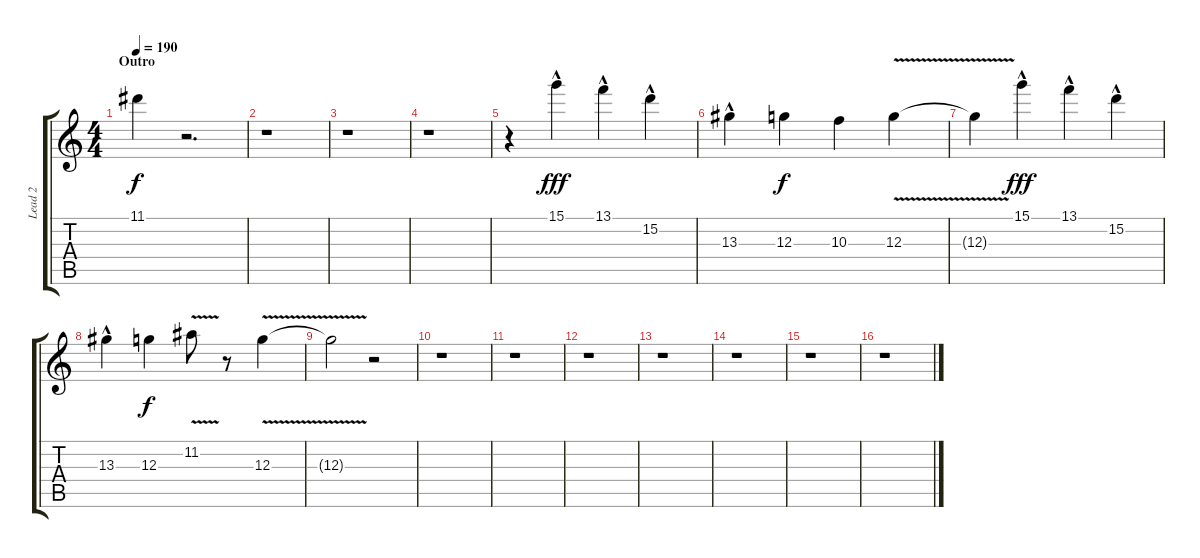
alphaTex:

\track ("Lead 2" "Lead 2") {instrument distortionguitar}
\staff {score tabs}
\tuning (E4 B3 G3 D3 A2 E2) {hide}
\ts (4 4)
\section ("" "Outro")
\tempo 190
\clef g2
\ks c
11.1{t}.4{dy f} r.2{d} |
r.1 |
r.1 |
r.1 |
r.4 15.1{hac}.4{dy fff} 13.1{hac}.4 15.2{hac}.4 |
13.3{hac}.4 12.3.4{dy f} 10.3.4 12.3{v}.4 |
12.3{t}.4 15.1{hac}.4{dy fff} 13.1{hac}.4 15.2{hac}.4 |
13.3{hac}.4 12.3.4{dy f} 11.2{v}.8 r.8 12.3{v}.4 |
12.3{t}.2 r.2 |
r.1 |
r.1 |
r.1 |
r.1 |
r.1 |
r.1 |
r.1
